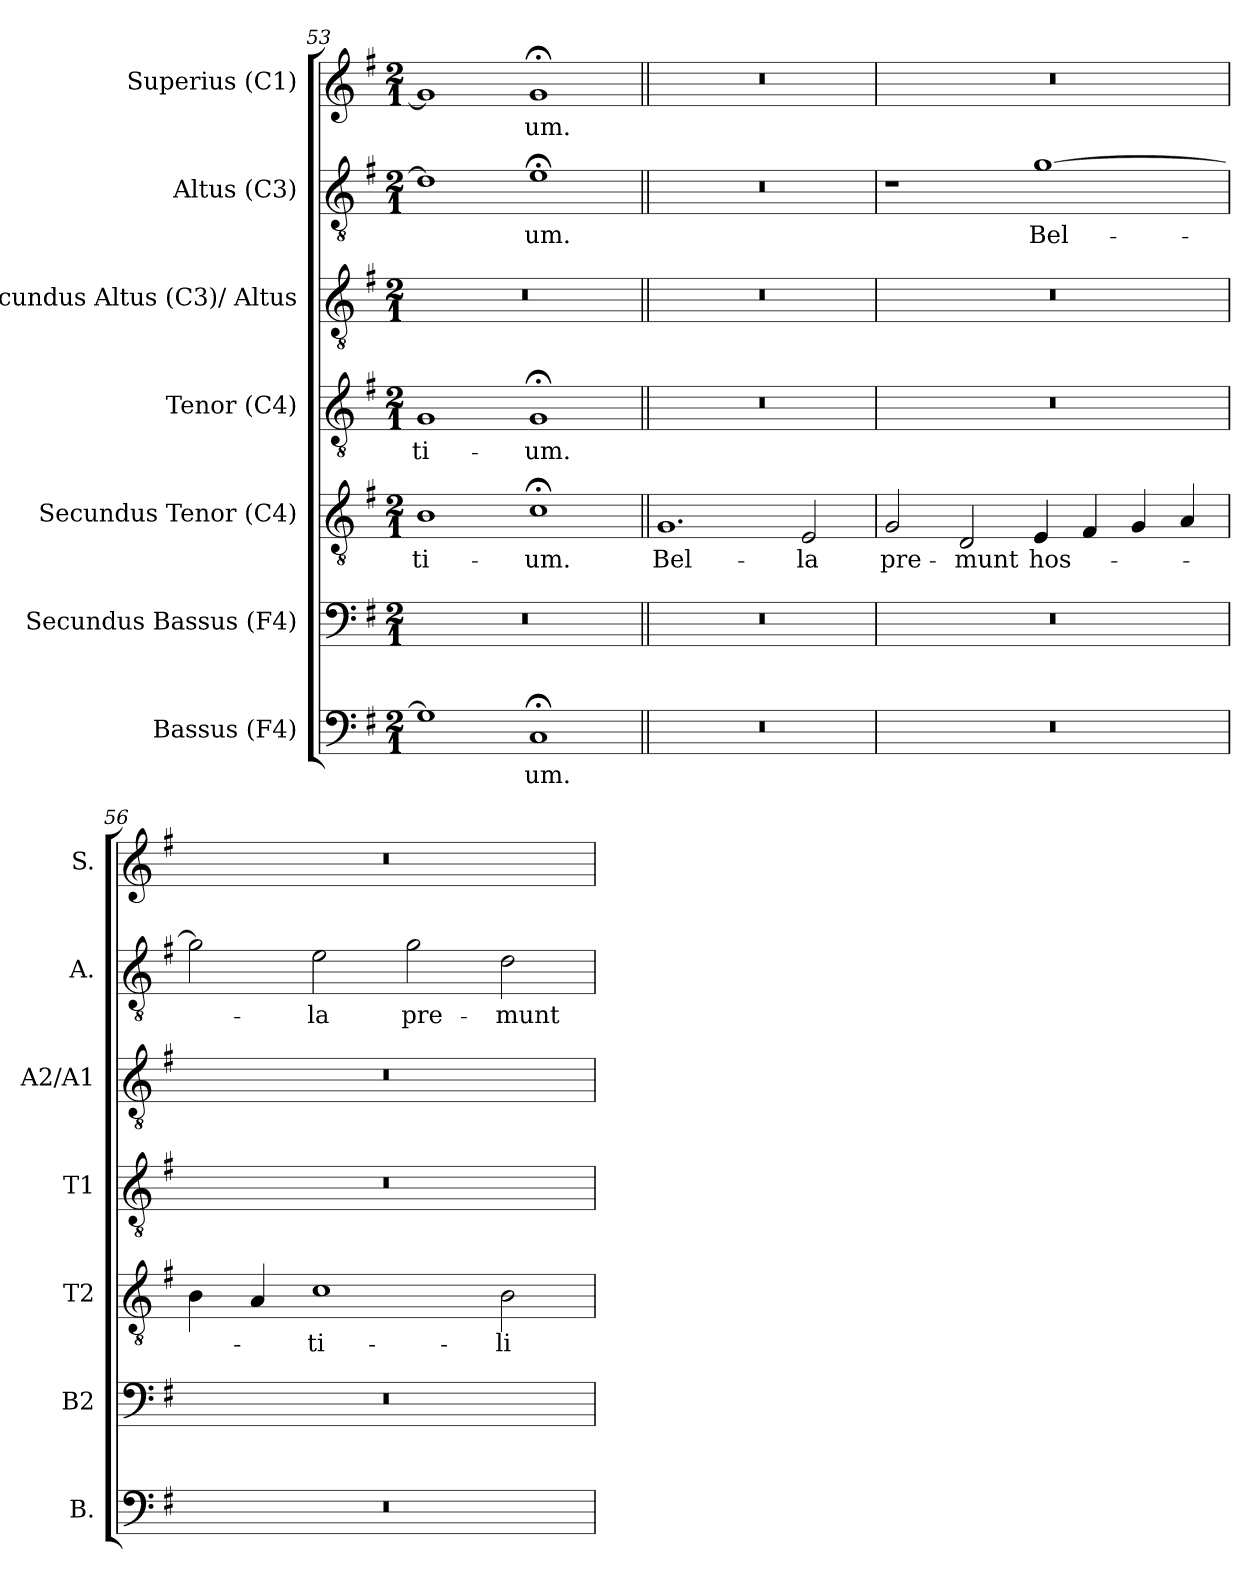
**kern	**text	**kern	**kern	**text	**kern	**text	**kern	**kern	**text	**kern	**text
*part7	*part7	*part6	*part5	*part5	*part4	*part4	*part3	*part2	*part2	*part1	*part1
*staff7	*staff7	*staff6	*staff5	*staff5	*staff4	*staff4	*staff3	*staff2	*staff2	*staff1	*staff1
*I"Bassus (F4)	*	*I"Secundus Bassus (F4)	*I"Secundus Tenor (C4)	*	*I"Tenor (C4)	*	*I"Secundus Altus (C3)/ Altus	*I"Altus (C3)	*	*I"Superius (C1)	*
*I'B.	*	*I'B2	*I'T2	*	*I'T1	*	*I'A2/A1	*I'A.	*	*I'S.	*
*clefF4	*	*clefF4	*clefGv2	*	*clefGv2	*	*clefGv2	*clefGv2	*	*clefG2	*
*	*	*	*	*	*ITrd7c12	*	*	*	*	*	*
*k[f#]	*	*k[f#]	*k[f#]	*	*k[f#]	*	*k[f#]	*k[f#]	*	*k[f#]	*
*G:	*	*G:	*G:	*	*G:	*	*G:	*G:	*	*G:	*
*M2/1	*	*M2/1	*M2/1	*	*M2/1	*	*M2/1	*M2/1	*	*M2/1	*
=53	=53	=53	=53	=53	=53	=53	=53	=53	=53	=53	=53
!	!	!LO:N:vis=1	!	!	!	!	!	!	!	!	!
!	!	!	!	!LO:LY:b:color=#000000	!	!	!	!	!	!	!
!	!	!	!	!	!	!LO:LY:b:color=#000000	!LO:N:vis=1	!	!	!	!
1Gi]	.	0r	1Bi	-ti-	1GGi	-ti-	0r	1di]	.	1gi]	.
!	!LO:LY:b:color=#000000	!	!	!	!	!	!	!	!	!	!
!	!	!	!	!LO:LY:b:color=#000000	!	!	!	!	!	!	!
!	!	!	!	!	!	!LO:LY:b:color=#000000	!	!	!	!	!
!	!	!	!	!	!	!	!	!	!LO:LY:b:color=#000000	!	!
!	!	!	!	!	!	!	!	!	!	!	!LO:LY:b:color=#000000
1C;i	-um.	.	1c;i	-um.	1GG;i	-um.	.	1e;i	-um.	1g;i	-um.
!!LO:LB:g=z
=54||	=54||	=54||	=54||	=54||	=54||	=54||	=54||	=54||	=54||	=54||	=54||
!LO:N:vis=1	!	!LO:N:vis=1	!	!	!	!	!	!	!	!	!
!	!	!	!	!LO:LY:b:color=#000000	!LO:N:vis=1	!	!LO:N:vis=1	!LO:N:vis=1	!	!LO:N:vis=1	!
0r	.	0r	1.Gi	Bel-	0r	.	0r	0r	.	0r	.
!	!	!	!	!LO:LY:b:color=#000000	!	!	!	!	!	!	!
.	.	.	2Ei/	-la	.	.	.	.	.	.	.
=55	=55	=55	=55	=55	=55	=55	=55	=55	=55	=55	=55
!LO:N:vis=1	!	!LO:N:vis=1	!	!	!	!	!	!	!	!	!
!	!	!	!	!LO:LY:b:color=#000000	!LO:N:vis=1	!	!LO:N:vis=1	!	!	!LO:N:vis=1	!
0r	.	0r	2Gi/	pre-	0r	.	0r	1r	.	0r	.
!	!	!	!	!LO:LY:b:color=#000000	!	!	!	!	!	!	!
.	.	.	2Di/	-munt	.	.	.	.	.	.	.
!	!	!	!	!LO:LY:b:color=#000000	!	!	!	!	!	!	!
!	!	!	!	!	!	!	!	!	!LO:LY:b:color=#000000	!	!
.	.	.	4Ei/	hos-	.	.	.	[1gi	Bel-	.	.
.	.	.	4F#i/	.	.	.	.	.	.	.	.
.	.	.	4Gi/	.	.	.	.	.	.	.	.
.	.	.	4Ai/	.	.	.	.	.	.	.	.
=56	=56	=56	=56	=56	=56	=56	=56	=56	=56	=56	=56
!LO:N:vis=1	!	!LO:N:vis=1	!	!	!LO:N:vis=1	!	!LO:N:vis=1	!	!	!LO:N:vis=1	!
0r	.	0r	4Bi\	.	0r	.	0r	2gi\]	.	0r	.
.	.	.	4Ai/	.	.	.	.	.	.	.	.
!	!	!	!	!LO:LY:b:color=#000000	!	!	!	!	!	!	!
!	!	!	!	!	!	!	!	!	!LO:LY:b:color=#000000	!	!
.	.	.	1ci	-ti-	.	.	.	2ei\	-la	.	.
!	!	!	!	!	!	!	!	!	!LO:LY:b:color=#000000	!	!
.	.	.	.	.	.	.	.	2gi\	pre-	.	.
!	!	!	!	!LO:LY:b:color=#000000	!	!	!	!	!	!	!
!	!	!	!	!	!	!	!	!	!LO:LY:b:color=#000000	!	!
.	.	.	2Bi\	-li-	.	.	.	2di\	-munt	.	.
=	=	=	=	=	=	=	=	=	=	=	=
*-	*-	*-	*-	*-	*-	*-	*-	*-	*-	*-	*-
